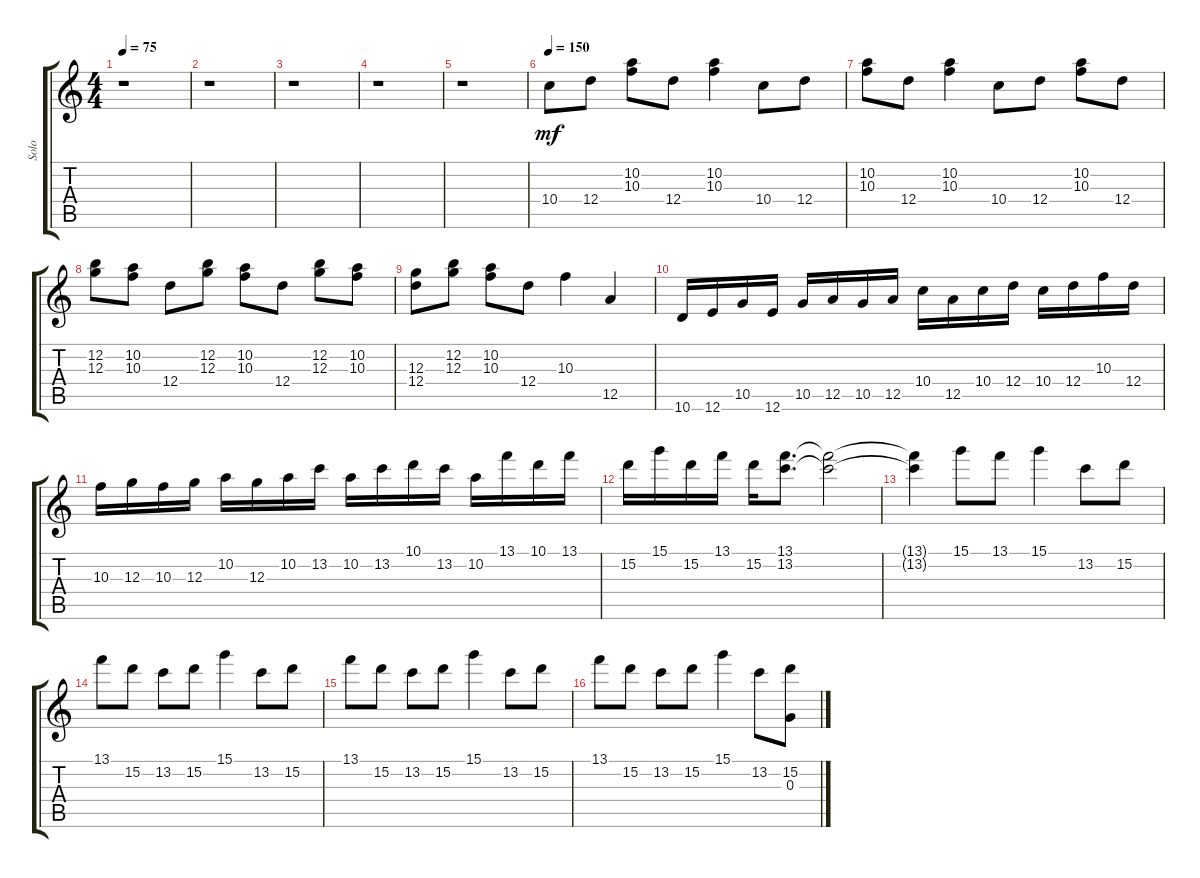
\track ("Solo" "Solo") {instrument distortionguitar}
\staff {score tabs}
\tuning (E4 B3 G3 D3 A2 E2) {hide}
\ts (4 4)
\tempo 75
\clef g2
\ks c
r.1{dy mf} |
r.1 |
r.1 |
r.1 |
r.1 |
\tempo 150
10.4.8 12.4.8 (10.2 10.3).8 12.4.8 (10.2 10.3).4 10.4.8 12.4.8 |
(10.2 10.3).8 12.4.8 (10.2 10.3).4 10.4.8 12.4.8 (10.2 10.3).8 12.4.8 |
(12.2 12.3).8 (10.2 10.3).8 12.4.8 (12.2 12.3).8 (10.2 10.3).8 12.4.8 (12.2 12.3).8 (10.2 10.3).8 |
(12.3 12.4).8 (12.2 12.3).8 (10.2 10.3).8 12.4.8 10.3.4 12.5.4 |
10.6.16 12.6.16 10.5.16 12.6.16 10.5.16 12.5.16 10.5.16 12.5.16 10.4.16 12.5.16 10.4.16 12.4.16 10.4.16 12.4.16 10.3.16 12.4.16 |
10.3.16 12.3.16 10.3.16 12.3.16 10.2.16 12.3.16 10.2.16 13.2.16 10.2.16 13.2.16 10.1.16 13.2.16 10.2.16 13.1.16 10.1.16 13.1.16 |
15.2.16 15.1.16 15.2.16 13.1.16 15.2.16 (13.1 13.2).8{d} (13.1{t} 13.2{t}).2 |
(13.1{t} 13.2{t}).4 15.1.8 13.1.8 15.1.4 13.2.8 15.2.8 |
13.1.8 15.2.8 13.2.8 15.2.8 15.1.4 13.2.8 15.2.8 |
13.1.8 15.2.8 13.2.8 15.2.8 15.1.4 13.2.8 15.2.8 |
13.1.8 15.2.8 13.2.8 15.2.8 15.1.4 13.2.8 (15.2 0.3).8
